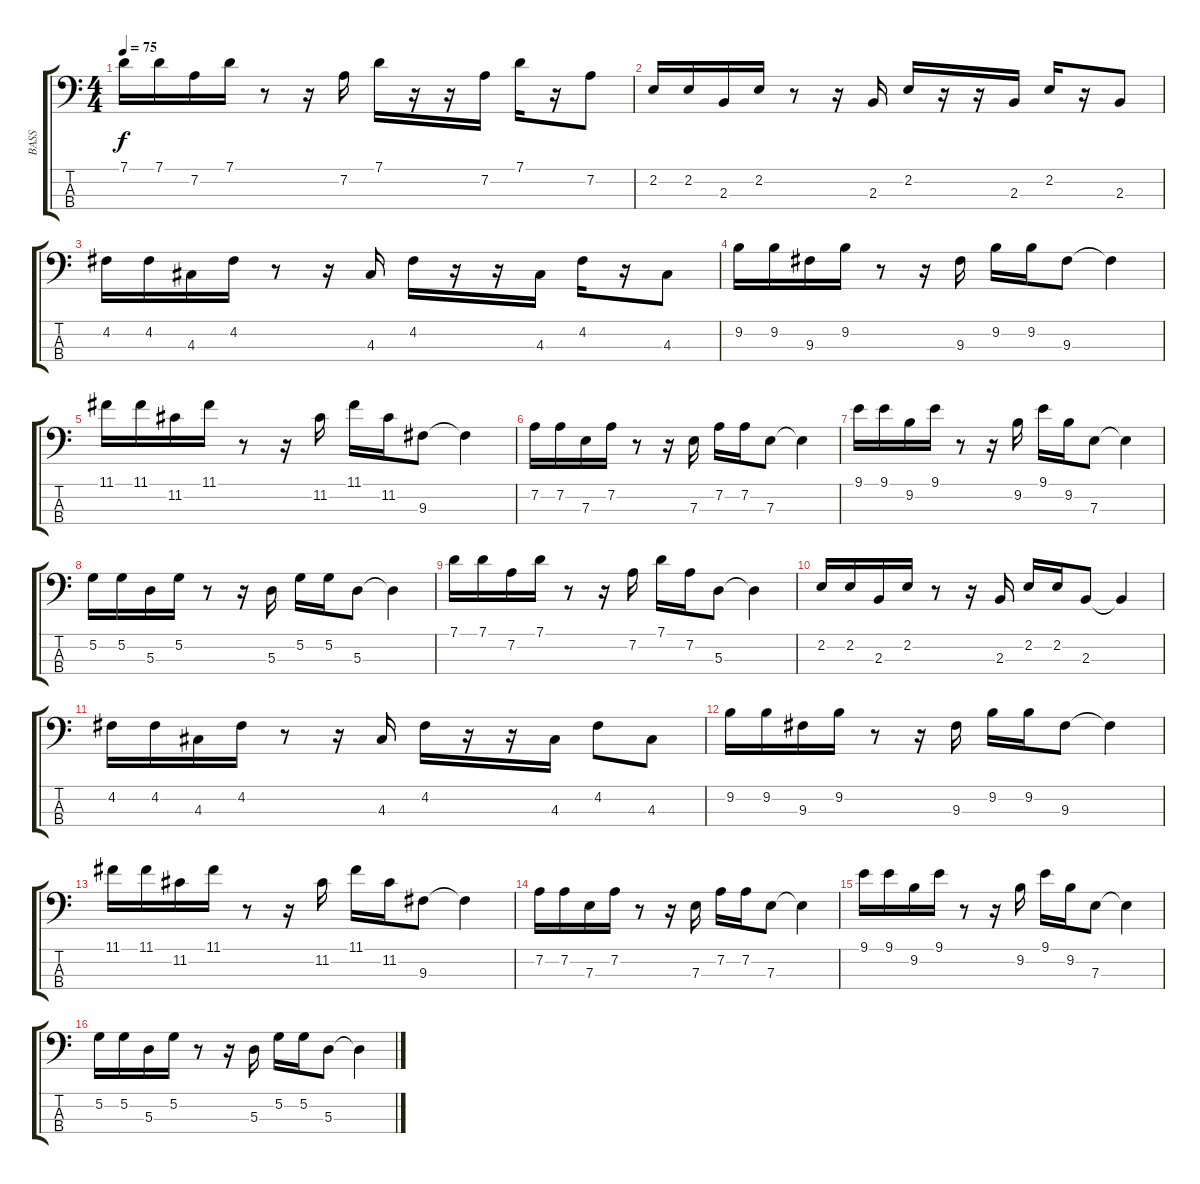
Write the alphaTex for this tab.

\track ("BASS" "BASS") {instrument fretlessbass}
\staff {score tabs}
\tuning (G2 D2 A1 E1) {hide}
\ts (4 4)
\tempo 75
\clef f4
\ks c
7.1.16{dy f} 7.1.16 7.2.16 7.1.16 r.8 r.16 7.2.16 7.1.16 r.16 r.16 7.2.16 7.1.16 r.16 7.2.8 |
2.2.16 2.2.16 2.3.16 2.2.16 r.8 r.16 2.3.16 2.2.16 r.16 r.16 2.3.16 2.2.16 r.16 2.3.8 |
4.2.16 4.2.16 4.3.16 4.2.16 r.8 r.16 4.3.16 4.2.16 r.16 r.16 4.3.16 4.2.16 r.16 4.3.8 |
9.2.16 9.2.16 9.3.16 9.2.16 r.8 r.16 9.3.16 9.2.16 9.2.16 9.3.8 9.3{t}.4 |
11.1.16 11.1.16 11.2.16 11.1.16 r.8 r.16 11.2.16 11.1.16 11.2.16 9.3.8 9.3{t}.4 |
7.2.16 7.2.16 7.3.16 7.2.16 r.8 r.16 7.3.16 7.2.16 7.2.16 7.3.8 7.3{t}.4 |
9.1.16 9.1.16 9.2.16 9.1.16 r.8 r.16 9.2.16 9.1.16 9.2.16 7.3.8 7.3{t}.4 |
5.2.16 5.2.16 5.3.16 5.2.16 r.8 r.16 5.3.16 5.2.16 5.2.16 5.3.8 5.3{t}.4 |
7.1.16 7.1.16 7.2.16 7.1.16 r.8 r.16 7.2.16 7.1.16 7.2.16 5.3.8 5.3{t}.4 |
2.2.16 2.2.16 2.3.16 2.2.16 r.8 r.16 2.3.16 2.2.16 2.2.16 2.3.8 2.3{t}.4 |
4.2.16 4.2.16 4.3.16 4.2.16 r.8 r.16 4.3.16 4.2.16 r.16 r.16 4.3.16 4.2.8 4.3.8 |
9.2.16 9.2.16 9.3.16 9.2.16 r.8 r.16 9.3.16 9.2.16 9.2.16 9.3.8 9.3{t}.4 |
11.1.16 11.1.16 11.2.16 11.1.16 r.8 r.16 11.2.16 11.1.16 11.2.16 9.3.8 9.3{t}.4 |
7.2.16 7.2.16 7.3.16 7.2.16 r.8 r.16 7.3.16 7.2.16 7.2.16 7.3.8 7.3{t}.4 |
9.1.16 9.1.16 9.2.16 9.1.16 r.8 r.16 9.2.16 9.1.16 9.2.16 7.3.8 7.3{t}.4 |
5.2.16 5.2.16 5.3.16 5.2.16 r.8 r.16 5.3.16 5.2.16 5.2.16 5.3.8 5.3{t}.4
